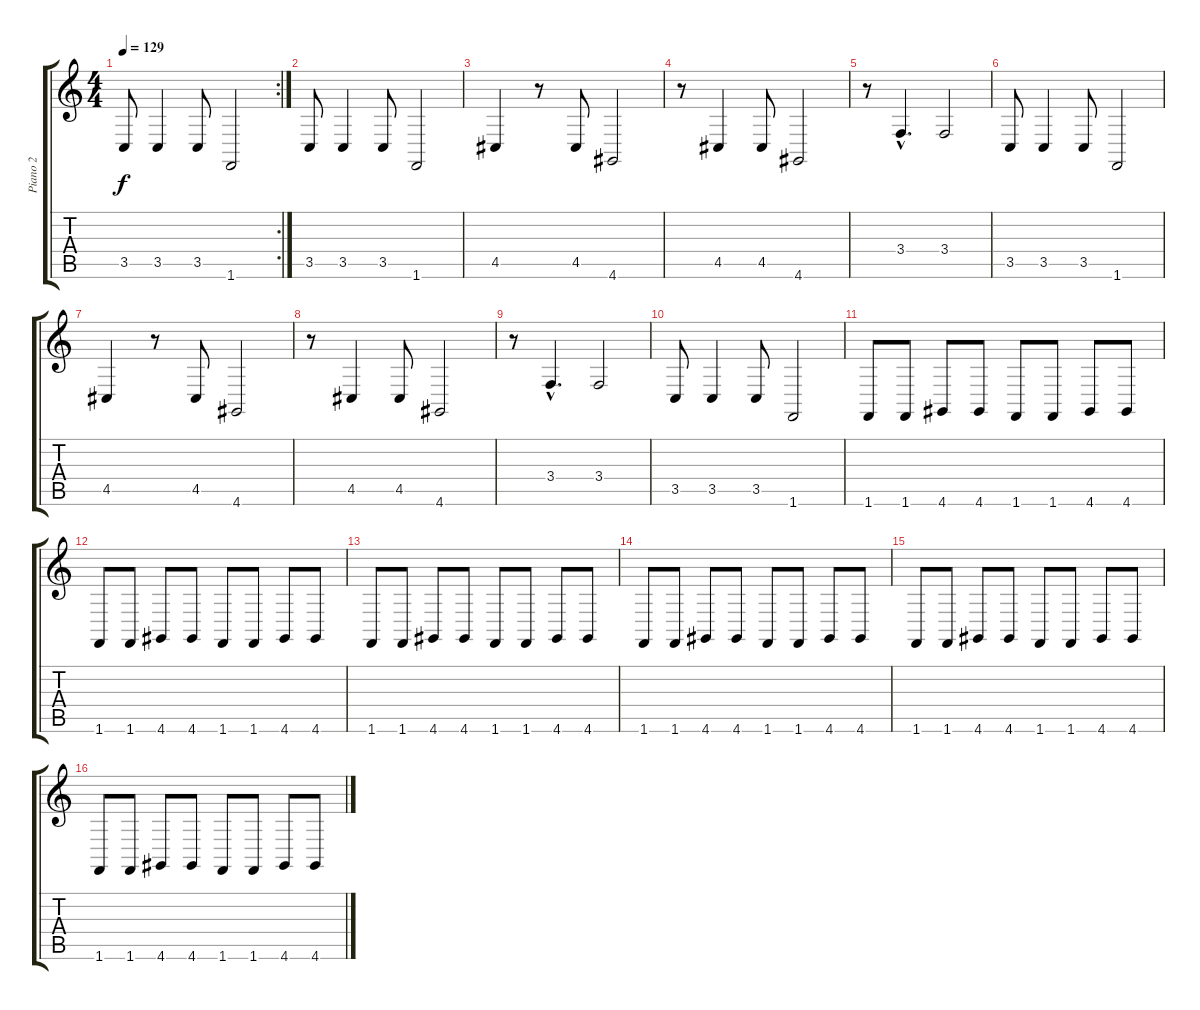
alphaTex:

\track ("Piano 2" "Piano 2") {instrument acousticgrandpiano}
\staff {score tabs}
\tuning (E4 B3 G3 D3 A2 E2) {hide}
\rc 2
\ts (4 4)
\tempo 129
\clef g2
\ks c
3.5.8{dy f} 3.5.4 3.5.8 1.6.2 |
3.5.8 3.5.4 3.5.8 1.6.2 |
4.5.4 r.8 4.5.8 4.6.2 |
r.8 4.5.4 4.5.8 4.6.2 |
r.8 3.4{hac}.4{d} 3.4.2 |
3.5.8 3.5.4 3.5.8 1.6.2 |
4.5.4 r.8 4.5.8 4.6.2 |
r.8 4.5.4 4.5.8 4.6.2 |
r.8 3.4{hac}.4{d} 3.4.2 |
3.5.8 3.5.4 3.5.8 1.6.2 |
1.6.8 1.6.8 4.6.8 4.6.8 1.6.8 1.6.8 4.6.8 4.6.8 |
1.6.8 1.6.8 4.6.8 4.6.8 1.6.8 1.6.8 4.6.8 4.6.8 |
1.6.8 1.6.8 4.6.8 4.6.8 1.6.8 1.6.8 4.6.8 4.6.8 |
1.6.8 1.6.8 4.6.8 4.6.8 1.6.8 1.6.8 4.6.8 4.6.8 |
1.6.8 1.6.8 4.6.8 4.6.8 1.6.8 1.6.8 4.6.8 4.6.8 |
1.6.8 1.6.8 4.6.8 4.6.8 1.6.8 1.6.8 4.6.8 4.6.8
